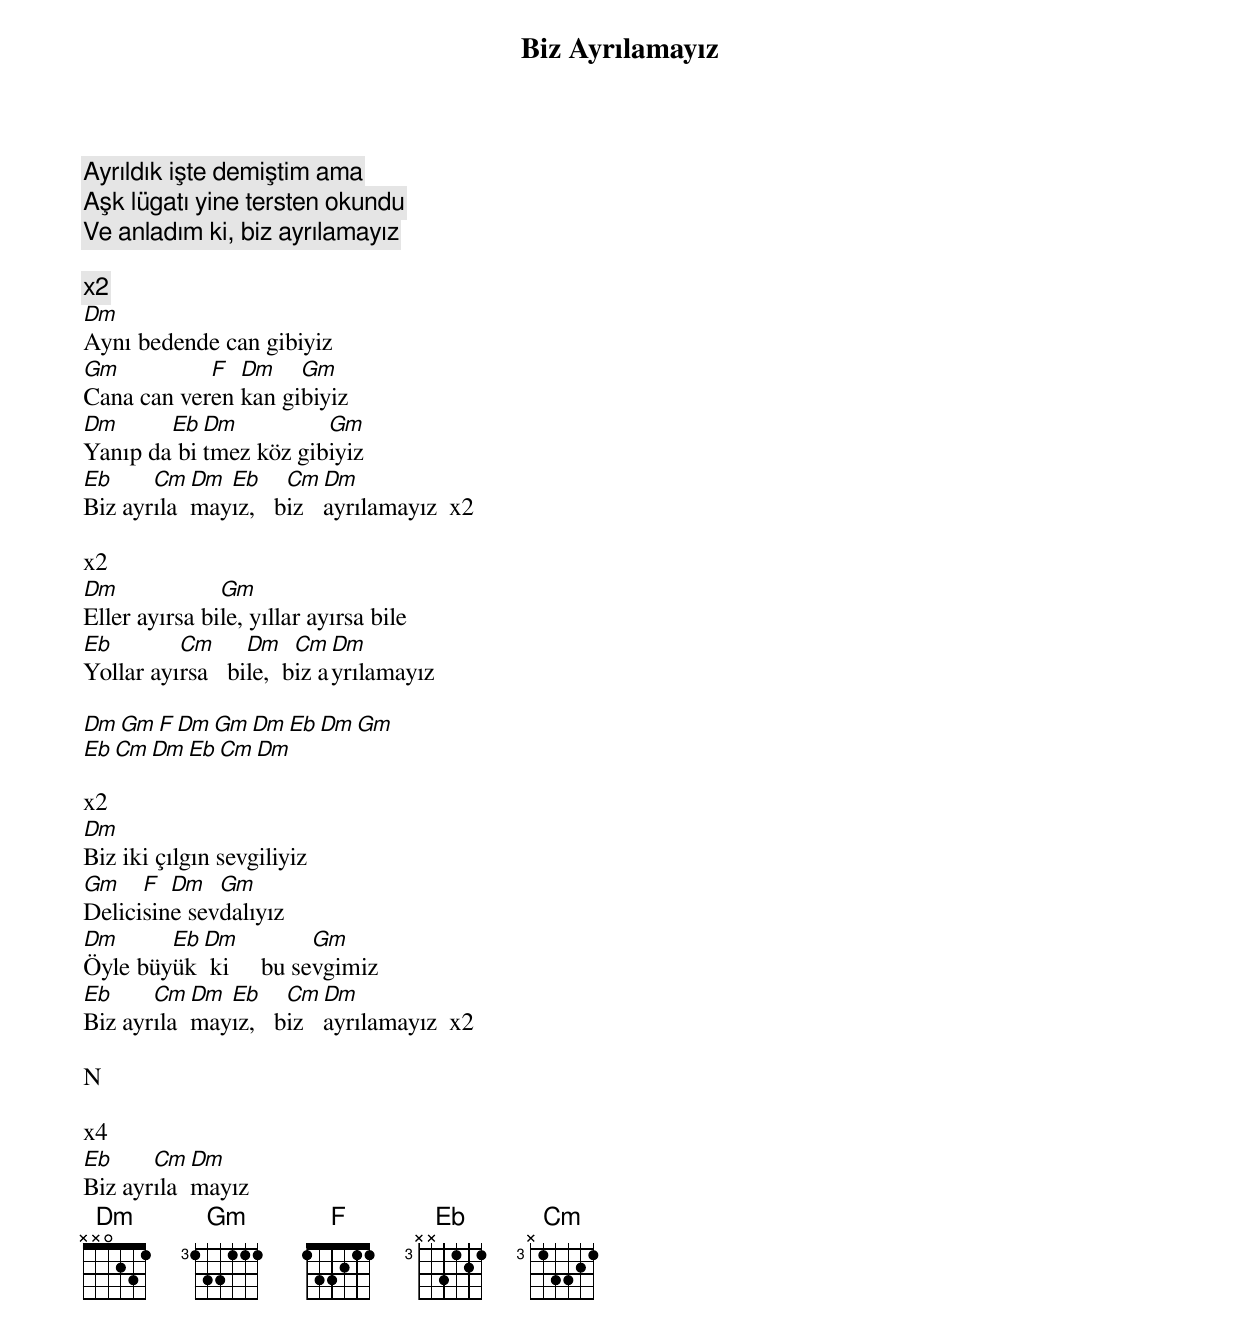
{title: Biz Ayrılamayız}
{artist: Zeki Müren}

Ayrıldık işte demiştim ama
Aşk lügatı yine tersten okundu
Ve anladım ki, biz ayrılamayız

x2
Dm
Aynı bedende can gibiyiz
Gm          F  Dm    Gm
Cana can veren kan gibiyiz
Dm      Eb Dm          Gm
Yanıp da bitmez köz gibiyiz
Eb     Cm Dm Eb     Cm Dm
Biz ayrılamayız,   biz ayrılamayız  x2

x2
Dm             Gm
Eller ayırsa bile, yıllar ayırsa bile
Eb        Cm      Dm    Cm  Dm
Yollar ayırsa   bile,  biz ayrılamayız

Dm Gm F Dm Gm Dm Eb Dm Gm
Eb Cm Dm Eb Cm Dm

x2
Dm
Biz iki çılgın sevgiliyiz
Gm    F  Dm   Gm
Delicisine sevdalıyız
Dm      Eb Dm           Gm
Öyle büyük  ki     bu sevgimiz
Eb     Cm Dm Eb     Cm Dm
Biz ayrılamayız,   biz ayrılamayız  x2

N

x4
Eb     Cm Dm
Biz ayrılamayız
